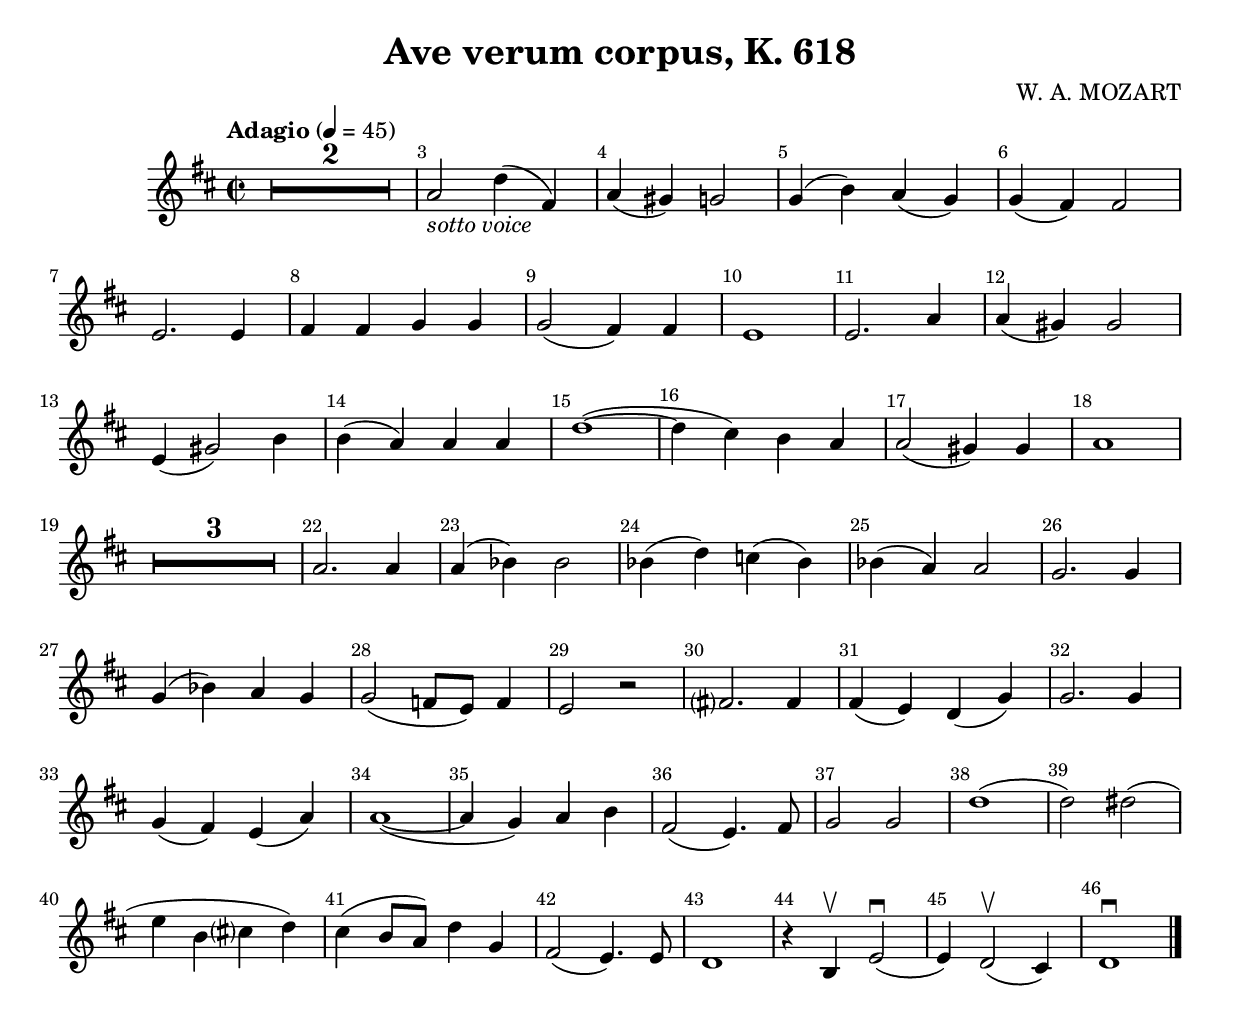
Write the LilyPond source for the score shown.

\version "2.18.2"
\header {
  title = "Ave verum corpus, K. 618"
  arranger = "W. A. MOZART"
}
\layout {
  \context {
    \Score
      \override BarNumber.break-visibility = ##(#f #t #t)
      \override SpacingSpanner.base-shortest-duration = #(ly:make-moment 1/16)
  }
}

voiceconsts = {
  \key d \major
  \time 2/2
  %% \numericTimeSignature
  %% \tempo "Adagio" 4 = 65
  \tempo "Adagio" 4 = 45
  \compressFullBarRests 
  \override MultiMeasureRest.expand-limit=#1
  \set Timing.beamExceptions = #'()
 }
\book {
  \score {
    \new Staff {
      \new Voice {
        \relative c' {
          \voiceconsts
          R1*2/2*2 | a'2_\markup{\italic "sotto voice"} d4( fis,) |
          a4( gis) g2 | g4( b) a( g) | g( fis) fis2 | e2. e4 |
          fis4 fis g g | g2( fis4) fis | e1 | e2. a4 | a4( gis) gis2 |
          e4( gis2) b4 | b4( a) a a | d1~( | d4 cis) b a | 
          a2( gis4) gis | a1 | R1*2/2*3 | a2. a4 | a4( bes) bes2 |
          bes4( d) c4( bes4) | bes4( a) a2 | g2. g4 | g4( bes4) a g |
          g2( f8 e) f4 | e2 r2 | fis?2. fis4 | fis4( e) d( g) |
          g2. g4 | g4( fis) e( a) | a1~( | a4 g) a b | fis2( e4.) fis8 |
          g2 g2 | d'1( | d2) dis2( | e4 b cis? d) | cis( b8 a) d4 g, |
          fis2( e4.) e8 | d1 | r4 b4\upbow e2(\downbow | e4) d2(\upbow cis4) |
          d1\downbow \bar"|." 
        }
      }
    }
    \layout { }
    \midi { }
  }
}

%% Last modified: 2016.11.20 12:14:08-0500
